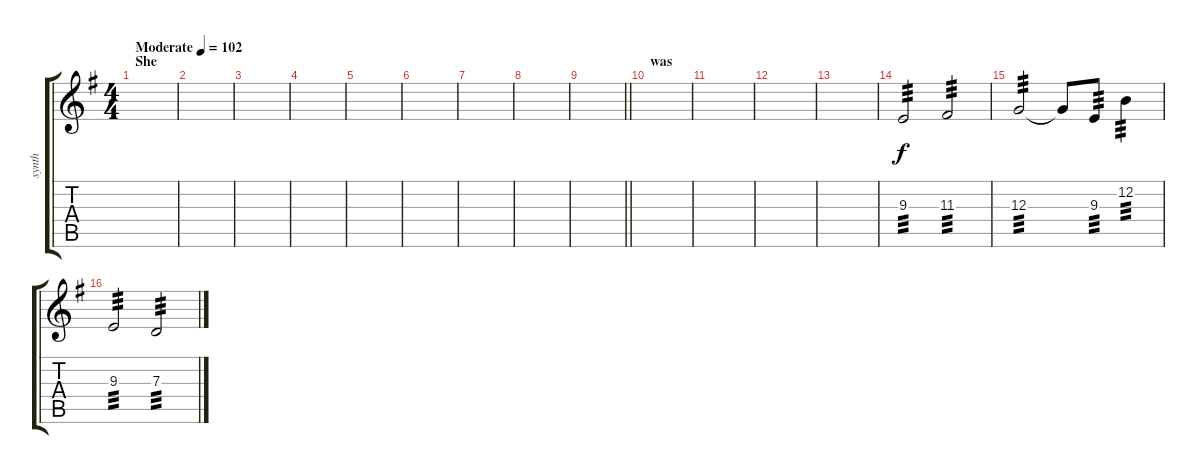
\track ("synth" "synth") {instrument violin}
\staff {score tabs}
\tuning (E4 B3 G3 D3 A2 E2) {hide}
\ts (4 4)
\section ("" "She")
\tempo (102 "Moderate")
\clef g2
\ks eminor
|
|
|
|
|
|
|
|
\barLineRight lightlight
|
\section ("" "was")
|
|
|
|
9.3.2{tp 3 instrument banjo} 11.3.2{tp 3} |
12.3.2{tp 3} 12.3{t}.8 9.3.8{tp 3} 12.2.4{tp 3} |
9.3.2{tp 3} 7.3.2{tp 3}
